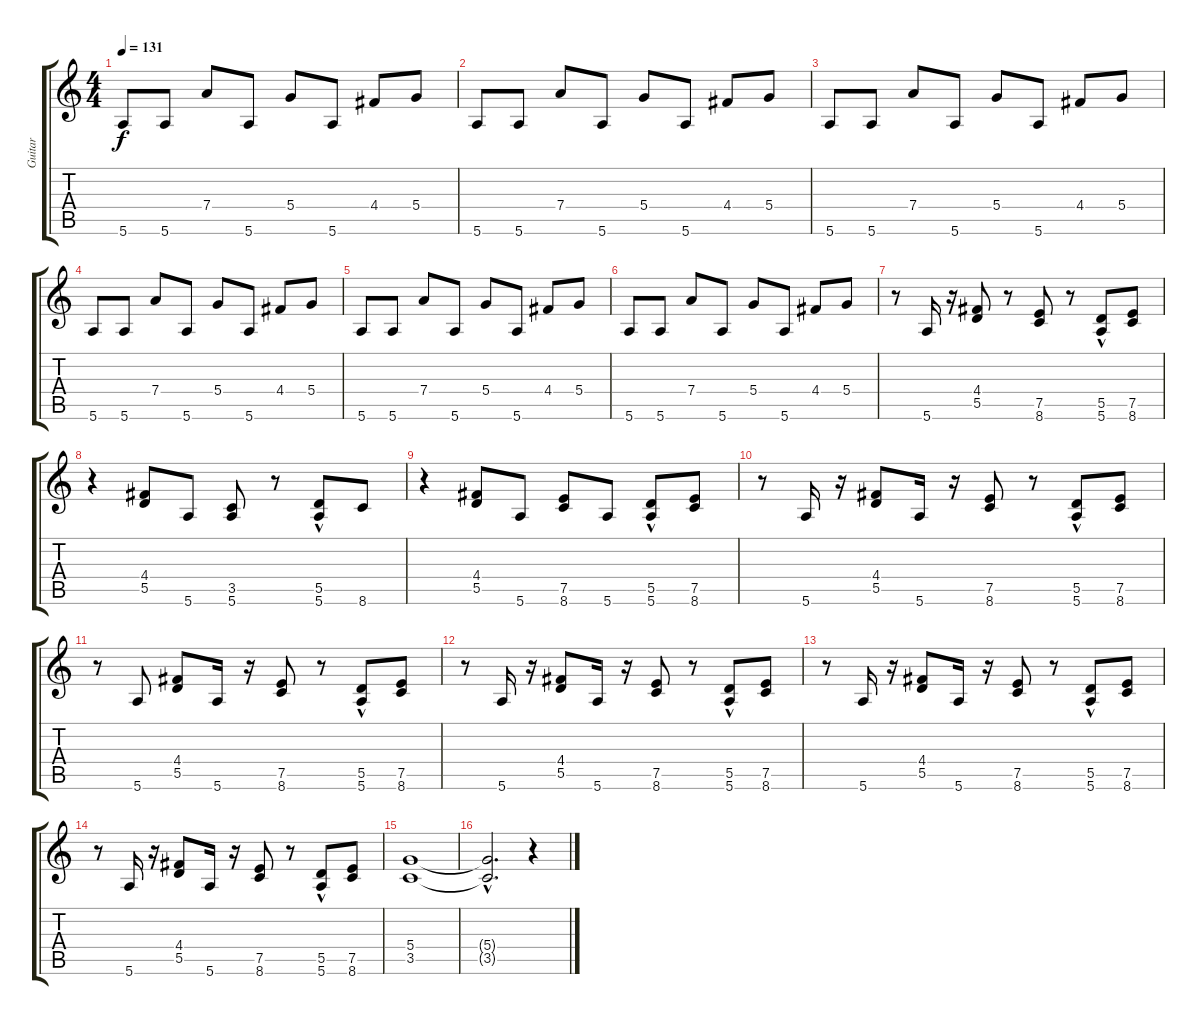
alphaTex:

\track ("Guitar" "Guitar") {instrument electricguitarmuted}
\staff {score tabs}
\tuning (E4 B3 G3 D3 A2 E2) {hide}
\ts (4 4)
\tempo 131
\clef g2
\ks c
5.6.8{dy f} 5.6.8 7.4.8 5.6.8 5.4.8 5.6.8 4.4.8 5.4.8 |
5.6.8 5.6.8 7.4.8 5.6.8 5.4.8 5.6.8 4.4.8 5.4.8 |
5.6.8 5.6.8 7.4.8 5.6.8 5.4.8 5.6.8 4.4.8 5.4.8 |
5.6.8 5.6.8 7.4.8 5.6.8 5.4.8 5.6.8 4.4.8 5.4.8 |
5.6.8 5.6.8 7.4.8 5.6.8 5.4.8 5.6.8 4.4.8 5.4.8 |
5.6.8 5.6.8 7.4.8 5.6.8 5.4.8 5.6.8 4.4.8 5.4.8 |
r.8 5.6.16 r.16 (4.4 5.5).8 r.8 (7.5 8.6).8 r.8 (5.5{hac} 5.6).8 (7.5 8.6).8 |
r.4 (4.4 5.5).8 5.6.8 (3.5 5.6).8 r.8 (5.5{hac} 5.6).8 8.6.8 |
r.4 (4.4 5.5).8 5.6.8 (7.5 8.6).8 5.6.8 (5.5 5.6{hac}).8 (7.5 8.6).8 |
r.8 5.6.16 r.16 (4.4 5.5).8 5.6.16 r.16 (7.5 8.6).8 r.8 (5.5{hac} 5.6).8 (7.5 8.6).8 |
r.8 5.6.8 (4.4 5.5).8 5.6.16 r.16 (7.5 8.6).8 r.8 (5.5{hac} 5.6).8 (7.5 8.6).8 |
r.8 5.6.16 r.16 (4.4 5.5).8 5.6.16 r.16 (7.5 8.6).8 r.8 (5.5{hac} 5.6).8 (7.5 8.6).8 |
r.8 5.6.16 r.16 (4.4 5.5).8 5.6.16 r.16 (7.5 8.6).8 r.8 (5.5{hac} 5.6).8 (7.5 8.6).8 |
r.8 5.6.16 r.16 (4.4 5.5).8 5.6.16 r.16 (7.5 8.6).8 r.8 (5.5{hac} 5.6).8 (7.5 8.6).8 |
(5.4 3.5).1 |
(5.4{hac t} 3.5{hac t}).2{d} r.4
